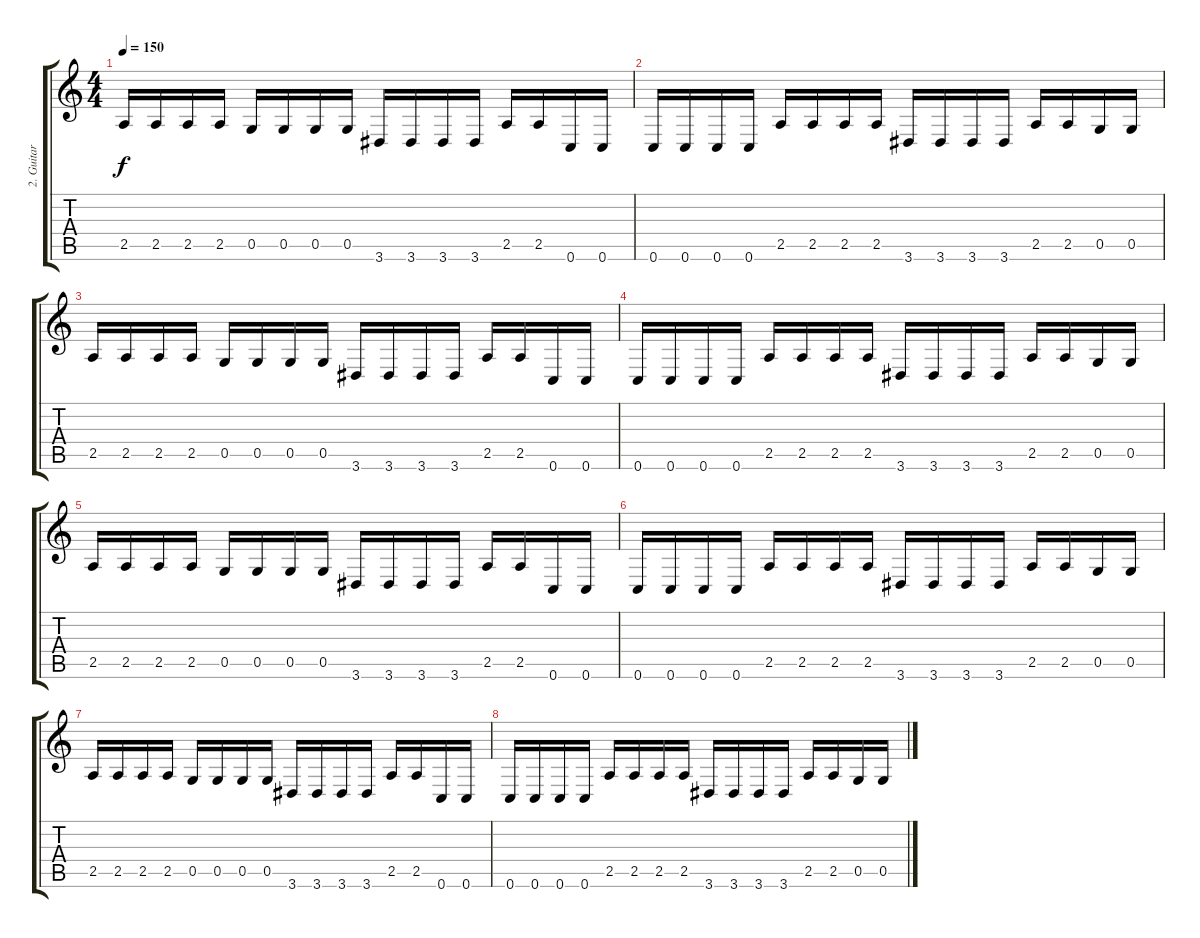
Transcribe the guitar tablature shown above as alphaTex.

\track ("2. Guitar" "2. Guitar") {instrument distortionguitar}
\staff {score tabs}
\tuning (D4 A3 F3 C3 G2 C2) {hide}
\ts (4 4)
\tempo 150
\clef g2
\ks c
2.5.16{dy f} 2.5.16 2.5.16 2.5.16 0.5.16 0.5.16 0.5.16 0.5.16 3.6.16 3.6.16 3.6.16 3.6.16 2.5.16 2.5.16 0.6.16 0.6.16 |
0.6.16 0.6.16 0.6.16 0.6.16 2.5.16 2.5.16 2.5.16 2.5.16 3.6.16 3.6.16 3.6.16 3.6.16 2.5.16 2.5.16 0.5.16 0.5.16 |
2.5.16 2.5.16 2.5.16 2.5.16 0.5.16 0.5.16 0.5.16 0.5.16 3.6.16 3.6.16 3.6.16 3.6.16 2.5.16 2.5.16 0.6.16 0.6.16 |
0.6.16 0.6.16 0.6.16 0.6.16 2.5.16 2.5.16 2.5.16 2.5.16 3.6.16 3.6.16 3.6.16 3.6.16 2.5.16 2.5.16 0.5.16 0.5.16 |
2.5.16 2.5.16 2.5.16 2.5.16 0.5.16 0.5.16 0.5.16 0.5.16 3.6.16 3.6.16 3.6.16 3.6.16 2.5.16 2.5.16 0.6.16 0.6.16 |
0.6.16 0.6.16 0.6.16 0.6.16 2.5.16 2.5.16 2.5.16 2.5.16 3.6.16 3.6.16 3.6.16 3.6.16 2.5.16 2.5.16 0.5.16 0.5.16 |
2.5.16 2.5.16 2.5.16 2.5.16 0.5.16 0.5.16 0.5.16 0.5.16 3.6.16 3.6.16 3.6.16 3.6.16 2.5.16 2.5.16 0.6.16 0.6.16 |
0.6.16 0.6.16 0.6.16 0.6.16 2.5.16 2.5.16 2.5.16 2.5.16 3.6.16 3.6.16 3.6.16 3.6.16 2.5.16 2.5.16 0.5.16 0.5.16
